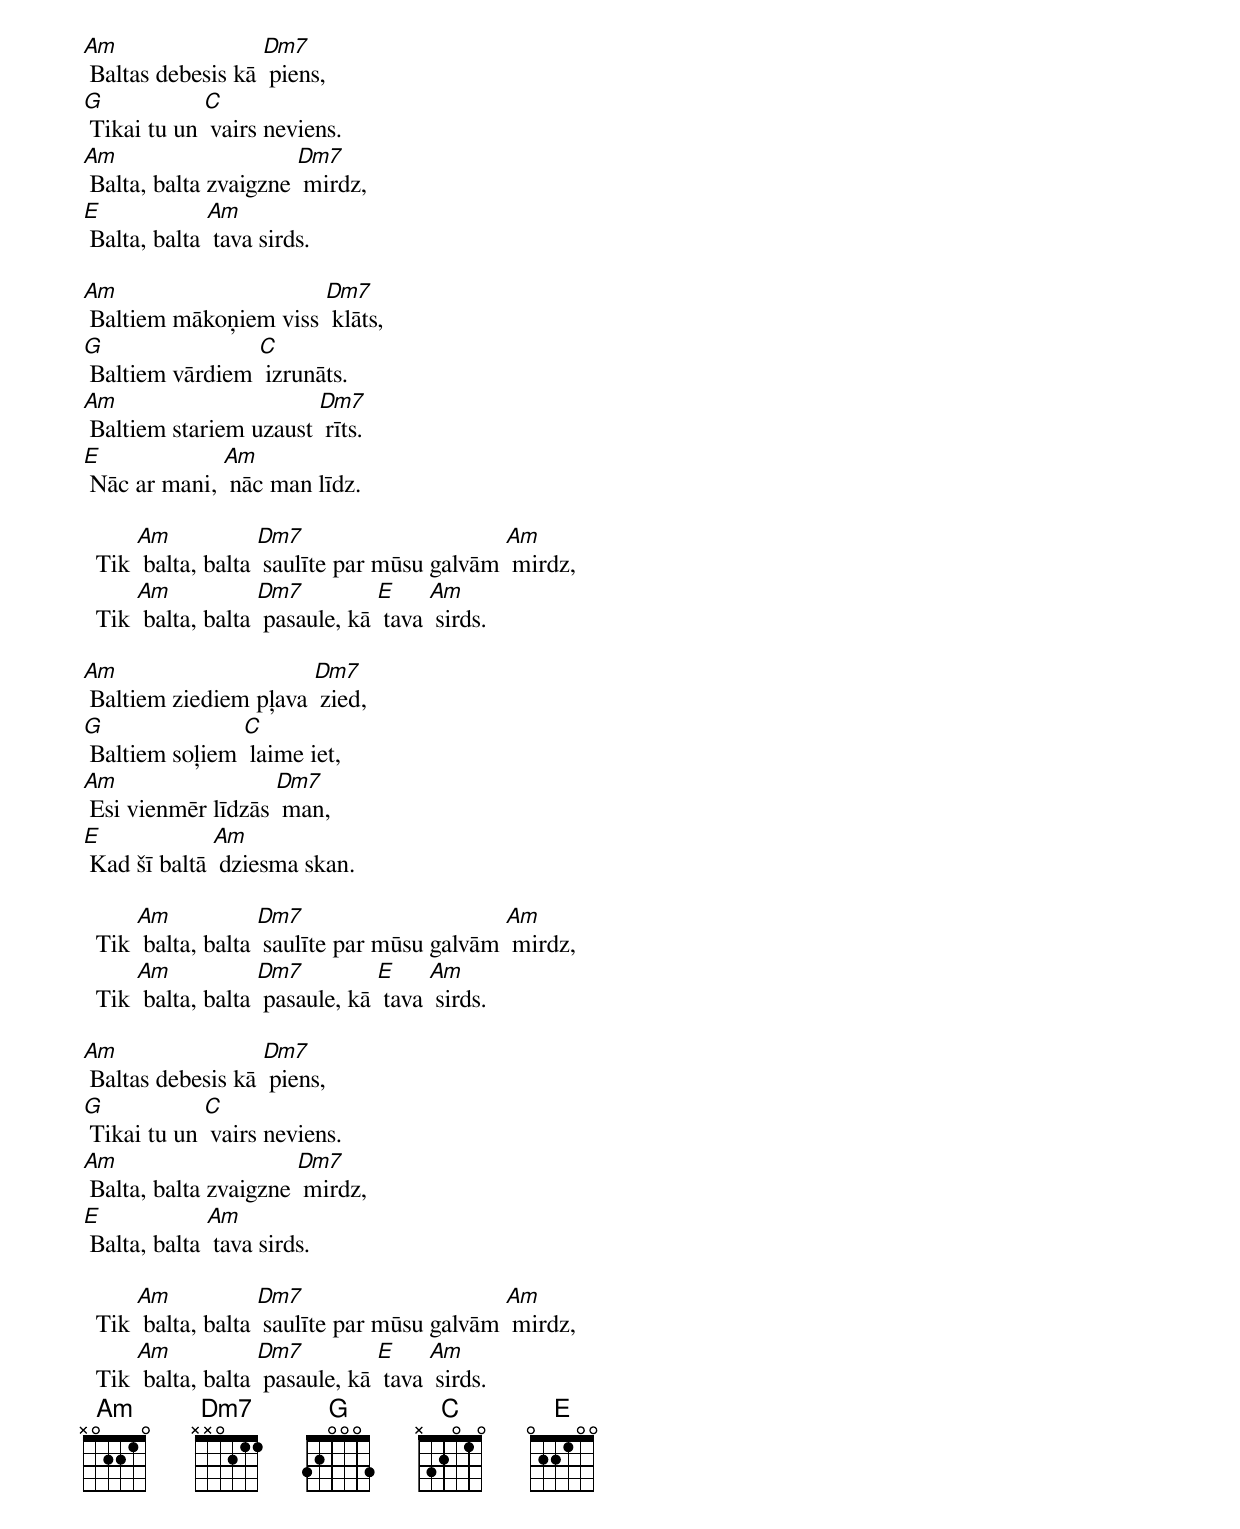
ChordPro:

[Am] Baltas debesis kā [Dm7] piens,
[G] Tikai tu un [C] vairs neviens.
[Am] Balta, balta zvaigzne [Dm7] mirdz,
[E] Balta, balta [Am] tava sirds.

[Am] Baltiem mākoņiem viss [Dm7] klāts,
[G] Baltiem vārdiem [C] izrunāts.
[Am] Baltiem stariem uzaust [Dm7] rīts.
[E] Nāc ar mani, [Am] nāc man līdz.

  Tik [Am] balta, balta [Dm7] saulīte par mūsu galvām [Am] mirdz,
  Tik [Am] balta, balta [Dm7] pasaule, kā [E] tava [Am] sirds.

[Am] Baltiem ziediem pļava [Dm7] zied,
[G] Baltiem soļiem [C] laime iet,
[Am] Esi vienmēr līdzās [Dm7] man,
[E] Kad šī baltā [Am] dziesma skan.

  Tik [Am] balta, balta [Dm7] saulīte par mūsu galvām [Am] mirdz,
  Tik [Am] balta, balta [Dm7] pasaule, kā [E] tava [Am] sirds.

[Am] Baltas debesis kā [Dm7] piens,
[G] Tikai tu un [C] vairs neviens.
[Am] Balta, balta zvaigzne [Dm7] mirdz,
[E] Balta, balta [Am] tava sirds.

  Tik [Am] balta, balta [Dm7] saulīte par mūsu galvām [Am] mirdz,
  Tik [Am] balta, balta [Dm7] pasaule, kā [E] tava [Am] sirds.
